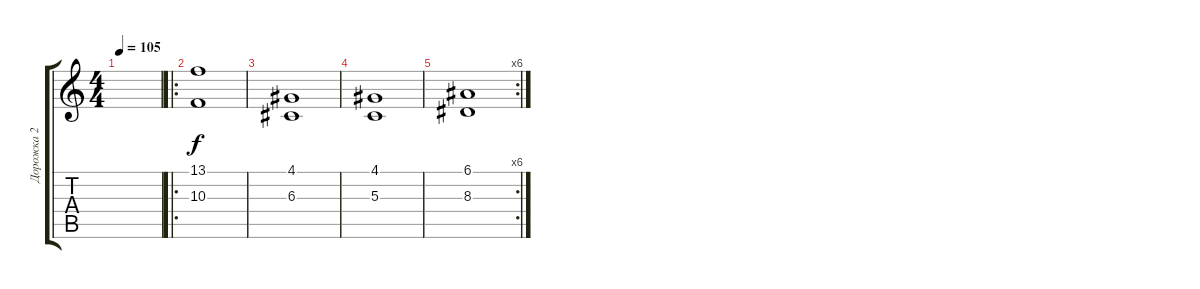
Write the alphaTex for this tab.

\track ("Дорожка 2" "Дорожка 2") {instrument synthstrings2}
\staff {score tabs}
\tuning (E4 B3 G3 D3 A2 E2) {hide}
\ts (4 4)
\tempo 105
\clef g2
\ks c
|
\ro
(13.1 10.3).1 |
(4.1 6.3).1 |
(4.1 5.3).1 |
\rc 6
(6.1 8.3).1
